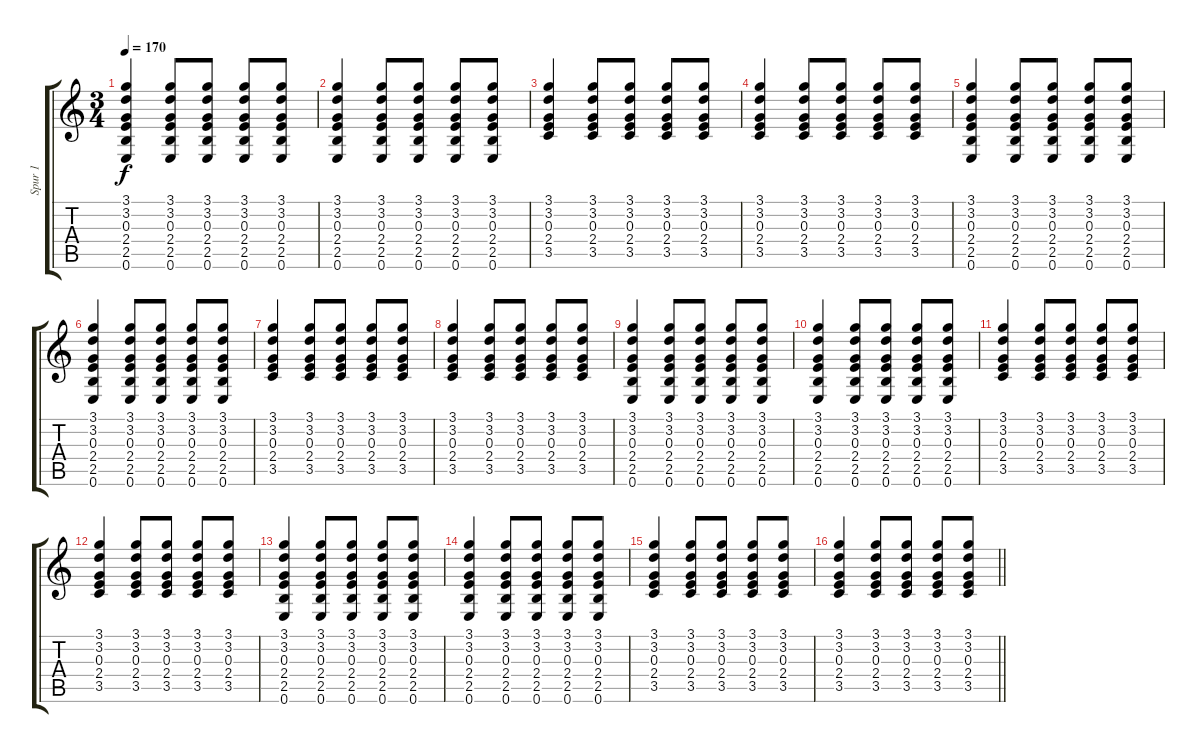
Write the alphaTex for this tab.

\track ("Spur 1" "Spur 1") {instrument acousticguitarsteel}
\staff {score tabs}
\tuning (E4 B3 G3 D3 A2 E2) {hide}
\ts (3 4)
\tempo 170
\clef g2
\ks c
(3.1 3.2 0.3 2.4 2.5 0.6).4{dy f} (3.1 3.2 0.3 2.4 2.5 0.6).8 (3.1 3.2 0.3 2.4 2.5 0.6).8 (3.1 3.2 0.3 2.4 2.5 0.6).8 (3.1 3.2 0.3 2.4 2.5 0.6).8 |
(3.1 3.2 0.3 2.4 2.5 0.6).4 (3.1 3.2 0.3 2.4 2.5 0.6).8 (3.1 3.2 0.3 2.4 2.5 0.6).8 (3.1 3.2 0.3 2.4 2.5 0.6).8 (3.1 3.2 0.3 2.4 2.5 0.6).8 |
(3.1 3.2 0.3 2.4 3.5).4 (3.1 3.2 0.3 2.4 3.5).8 (3.1 3.2 0.3 2.4 3.5).8 (3.1 3.2 0.3 2.4 3.5).8 (3.1 3.2 0.3 2.4 3.5).8 |
(3.1 3.2 0.3 2.4 3.5).4 (3.1 3.2 0.3 2.4 3.5).8 (3.1 3.2 0.3 2.4 3.5).8 (3.1 3.2 0.3 2.4 3.5).8 (3.1 3.2 0.3 2.4 3.5).8 |
(3.1 3.2 0.3 2.4 2.5 0.6).4 (3.1 3.2 0.3 2.4 2.5 0.6).8 (3.1 3.2 0.3 2.4 2.5 0.6).8 (3.1 3.2 0.3 2.4 2.5 0.6).8 (3.1 3.2 0.3 2.4 2.5 0.6).8 |
(3.1 3.2 0.3 2.4 2.5 0.6).4 (3.1 3.2 0.3 2.4 2.5 0.6).8 (3.1 3.2 0.3 2.4 2.5 0.6).8 (3.1 3.2 0.3 2.4 2.5 0.6).8 (3.1 3.2 0.3 2.4 2.5 0.6).8 |
(3.1 3.2 0.3 2.4 3.5).4 (3.1 3.2 0.3 2.4 3.5).8 (3.1 3.2 0.3 2.4 3.5).8 (3.1 3.2 0.3 2.4 3.5).8 (3.1 3.2 0.3 2.4 3.5).8 |
(3.1 3.2 0.3 2.4 3.5).4 (3.1 3.2 0.3 2.4 3.5).8 (3.1 3.2 0.3 2.4 3.5).8 (3.1 3.2 0.3 2.4 3.5).8 (3.1 3.2 0.3 2.4 3.5).8 |
(3.1 3.2 0.3 2.4 2.5 0.6).4 (3.1 3.2 0.3 2.4 2.5 0.6).8 (3.1 3.2 0.3 2.4 2.5 0.6).8 (3.1 3.2 0.3 2.4 2.5 0.6).8 (3.1 3.2 0.3 2.4 2.5 0.6).8 |
(3.1 3.2 0.3 2.4 2.5 0.6).4 (3.1 3.2 0.3 2.4 2.5 0.6).8 (3.1 3.2 0.3 2.4 2.5 0.6).8 (3.1 3.2 0.3 2.4 2.5 0.6).8 (3.1 3.2 0.3 2.4 2.5 0.6).8 |
(3.1 3.2 0.3 2.4 3.5).4 (3.1 3.2 0.3 2.4 3.5).8 (3.1 3.2 0.3 2.4 3.5).8 (3.1 3.2 0.3 2.4 3.5).8 (3.1 3.2 0.3 2.4 3.5).8 |
(3.1 3.2 0.3 2.4 3.5).4 (3.1 3.2 0.3 2.4 3.5).8 (3.1 3.2 0.3 2.4 3.5).8 (3.1 3.2 0.3 2.4 3.5).8 (3.1 3.2 0.3 2.4 3.5).8 |
(3.1 3.2 0.3 2.4 2.5 0.6).4 (3.1 3.2 0.3 2.4 2.5 0.6).8 (3.1 3.2 0.3 2.4 2.5 0.6).8 (3.1 3.2 0.3 2.4 2.5 0.6).8 (3.1 3.2 0.3 2.4 2.5 0.6).8 |
(3.1 3.2 0.3 2.4 2.5 0.6).4 (3.1 3.2 0.3 2.4 2.5 0.6).8 (3.1 3.2 0.3 2.4 2.5 0.6).8 (3.1 3.2 0.3 2.4 2.5 0.6).8 (3.1 3.2 0.3 2.4 2.5 0.6).8 |
(3.1 3.2 0.3 2.4 3.5).4 (3.1 3.2 0.3 2.4 3.5).8 (3.1 3.2 0.3 2.4 3.5).8 (3.1 3.2 0.3 2.4 3.5).8 (3.1 3.2 0.3 2.4 3.5).8 |
\barLineRight lightlight
(3.1 3.2 0.3 2.4 3.5).4 (3.1 3.2 0.3 2.4 3.5).8 (3.1 3.2 0.3 2.4 3.5).8 (3.1 3.2 0.3 2.4 3.5).8 (3.1 3.2 0.3 2.4 3.5).8
